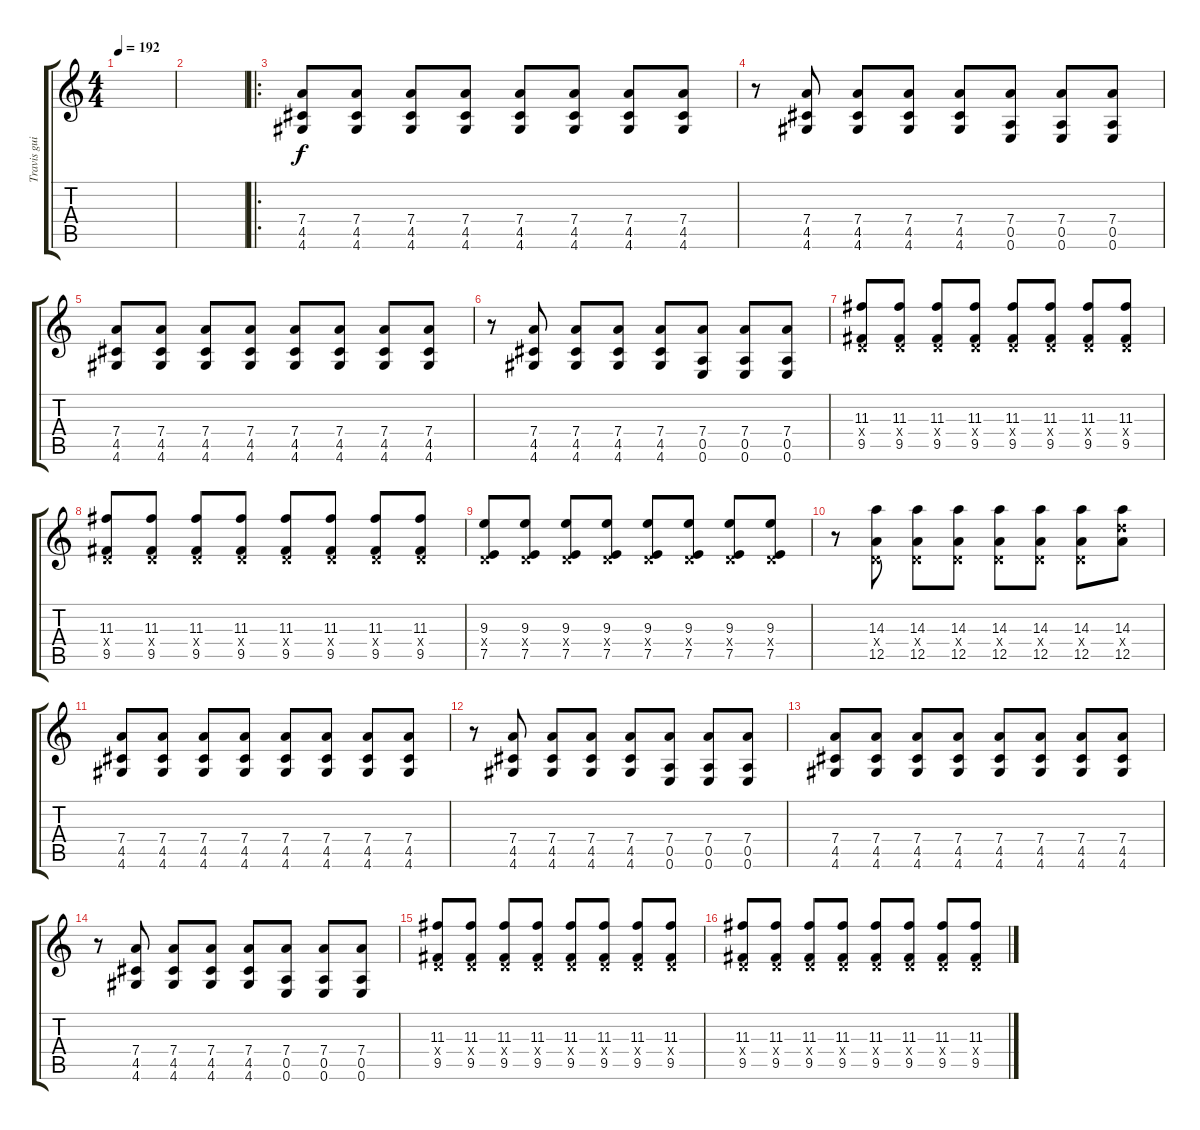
\track ("Travis guitar" "Travis gui") {instrument distortionguitar}
\staff {score tabs}
\tuning (E4 B3 G3 D3 A2 E2) {hide}
\ts (4 4)
\tempo 192
\clef g2
\ks c
|
|
\ro
(7.4 4.5 4.6).8 (7.4 4.5 4.6).8 (7.4 4.5 4.6).8 (7.4 4.5 4.6).8 (7.4 4.5 4.6).8 (7.4 4.5 4.6).8 (7.4 4.5 4.6).8 (7.4 4.5 4.6).8 |
r.8 (7.4 4.5 4.6).8 (7.4 4.5 4.6).8 (7.4 4.5 4.6).8 (7.4 4.5 4.6).8 (7.4 0.5 0.6).8 (7.4 0.5 0.6).8 (7.4 0.5 0.6).8 |
(7.4 4.5 4.6).8 (7.4 4.5 4.6).8 (7.4 4.5 4.6).8 (7.4 4.5 4.6).8 (7.4 4.5 4.6).8 (7.4 4.5 4.6).8 (7.4 4.5 4.6).8 (7.4 4.5 4.6).8 |
r.8 (7.4 4.5 4.6).8 (7.4 4.5 4.6).8 (7.4 4.5 4.6).8 (7.4 4.5 4.6).8 (7.4 0.5 0.6).8 (7.4 0.5 0.6).8 (7.4 0.5 0.6).8 |
(11.3 0.4{x} 9.5).8 (11.3 0.4{x} 9.5).8 (11.3 0.4{x} 9.5).8 (11.3 0.4{x} 9.5).8 (11.3 0.4{x} 9.5).8 (11.3 0.4{x} 9.5).8 (11.3 0.4{x} 9.5).8 (11.3 0.4{x} 9.5).8 |
(11.3 0.4{x} 9.5).8 (11.3 0.4{x} 9.5).8 (11.3 0.4{x} 9.5).8 (11.3 0.4{x} 9.5).8 (11.3 0.4{x} 9.5).8 (11.3 0.4{x} 9.5).8 (11.3 0.4{x} 9.5).8 (11.3 0.4{x} 9.5).8 |
(9.3 0.4{x} 7.5).8 (9.3 0.4{x} 7.5).8 (9.3 0.4{x} 7.5).8 (9.3 0.4{x} 7.5).8 (9.3 0.4{x} 7.5).8 (9.3 0.4{x} 7.5).8 (9.3 0.4{x} 7.5).8 (9.3 0.4{x} 7.5).8 |
r.8 (14.3 0.4{x} 12.5).8 (14.3 0.4{x} 12.5).8 (14.3 0.4{x} 12.5).8 (14.3 0.4{x} 12.5).8 (14.3 0.4{x} 12.5).8 (14.3 0.4{x} 12.5).8 (14.3 12.4{x} 12.5).8 |
(7.4 4.5 4.6).8 (7.4 4.5 4.6).8 (7.4 4.5 4.6).8 (7.4 4.5 4.6).8 (7.4 4.5 4.6).8 (7.4 4.5 4.6).8 (7.4 4.5 4.6).8 (7.4 4.5 4.6).8 |
r.8 (7.4 4.5 4.6).8 (7.4 4.5 4.6).8 (7.4 4.5 4.6).8 (7.4 4.5 4.6).8 (7.4 0.5 0.6).8 (7.4 0.5 0.6).8 (7.4 0.5 0.6).8 |
(7.4 4.5 4.6).8 (7.4 4.5 4.6).8 (7.4 4.5 4.6).8 (7.4 4.5 4.6).8 (7.4 4.5 4.6).8 (7.4 4.5 4.6).8 (7.4 4.5 4.6).8 (7.4 4.5 4.6).8 |
r.8 (7.4 4.5 4.6).8 (7.4 4.5 4.6).8 (7.4 4.5 4.6).8 (7.4 4.5 4.6).8 (7.4 0.5 0.6).8 (7.4 0.5 0.6).8 (7.4 0.5 0.6).8 |
(11.3 0.4{x} 9.5).8 (11.3 0.4{x} 9.5).8 (11.3 0.4{x} 9.5).8 (11.3 0.4{x} 9.5).8 (11.3 0.4{x} 9.5).8 (11.3 0.4{x} 9.5).8 (11.3 0.4{x} 9.5).8 (11.3 0.4{x} 9.5).8 |
(11.3 0.4{x} 9.5).8 (11.3 0.4{x} 9.5).8 (11.3 0.4{x} 9.5).8 (11.3 0.4{x} 9.5).8 (11.3 0.4{x} 9.5).8 (11.3 0.4{x} 9.5).8 (11.3 0.4{x} 9.5).8 (11.3 0.4{x} 9.5).8
